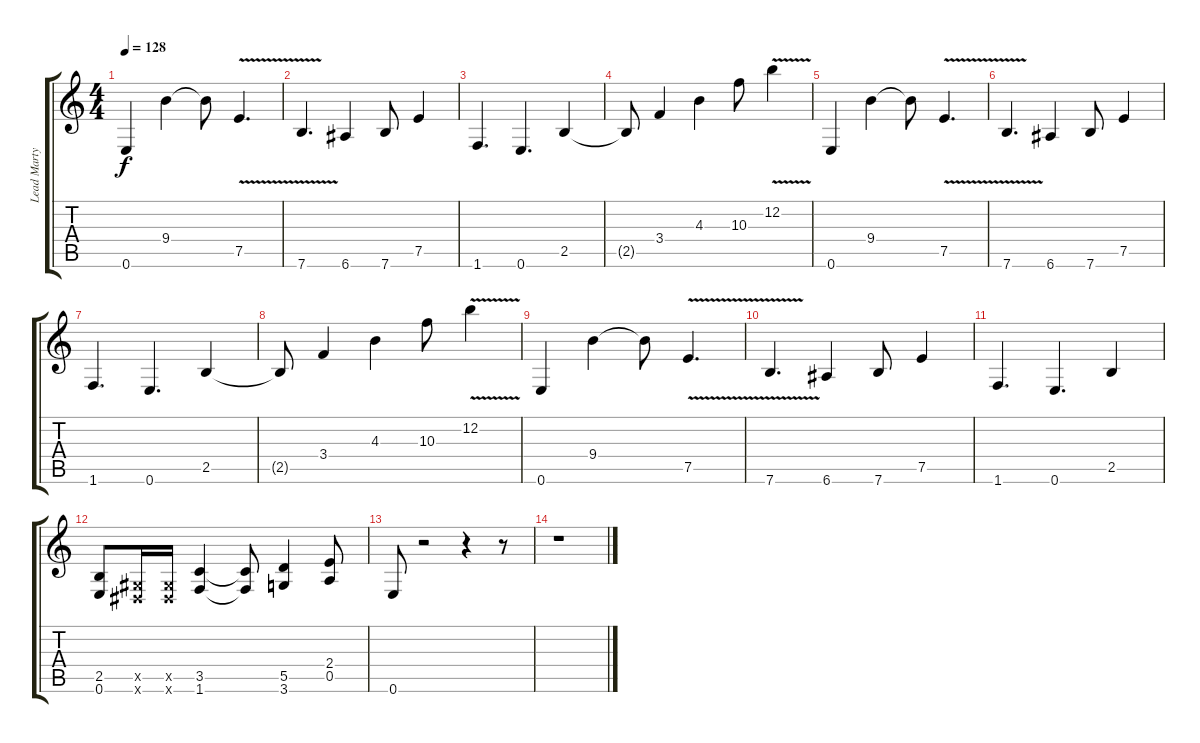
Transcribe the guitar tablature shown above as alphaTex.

\track ("Lead Marty" "Lead Marty") {instrument distortionguitar}
\staff {score tabs}
\tuning (E4 B3 G3 D3 A2 E2) {hide}
\ts (4 4)
\tempo 128
\clef g2
\ks c
0.6.4{dy f} 9.4.4 9.4{t}.8 7.5{v}.4{d} |
7.6{v}.4{d} 6.6.4 7.6.8 7.5.4 |
1.6.4{d} 0.6.4{d} 2.5.4 |
2.5{t}.8 3.4.4 4.3.4 10.3.8 12.2{v}.4 |
0.6.4 9.4.4 9.4{t}.8 7.5{v}.4{d} |
7.6{v}.4{d} 6.6.4 7.6.8 7.5.4 |
1.6.4{d} 0.6.4{d} 2.5.4 |
2.5{t}.8 3.4.4 4.3.4 10.3.8 12.2{v}.4 |
0.6.4 9.4.4 9.4{t}.8 7.5{v}.4{d} |
7.6{v}.4{d} 6.6.4 7.6.8 7.5.4 |
1.6.4{d} 0.6.4{d} 2.5.4 |
(2.5 0.6).8 (-1.5{x} -1.6{x}).16 (-1.5{x} -1.6{x}).16 (3.5 1.6).4 (3.5{t} 1.6{t}).8 (5.5 3.6).4 (2.4 0.5).8 |
0.6.8 r.2 r.4 r.8 |
r.1
